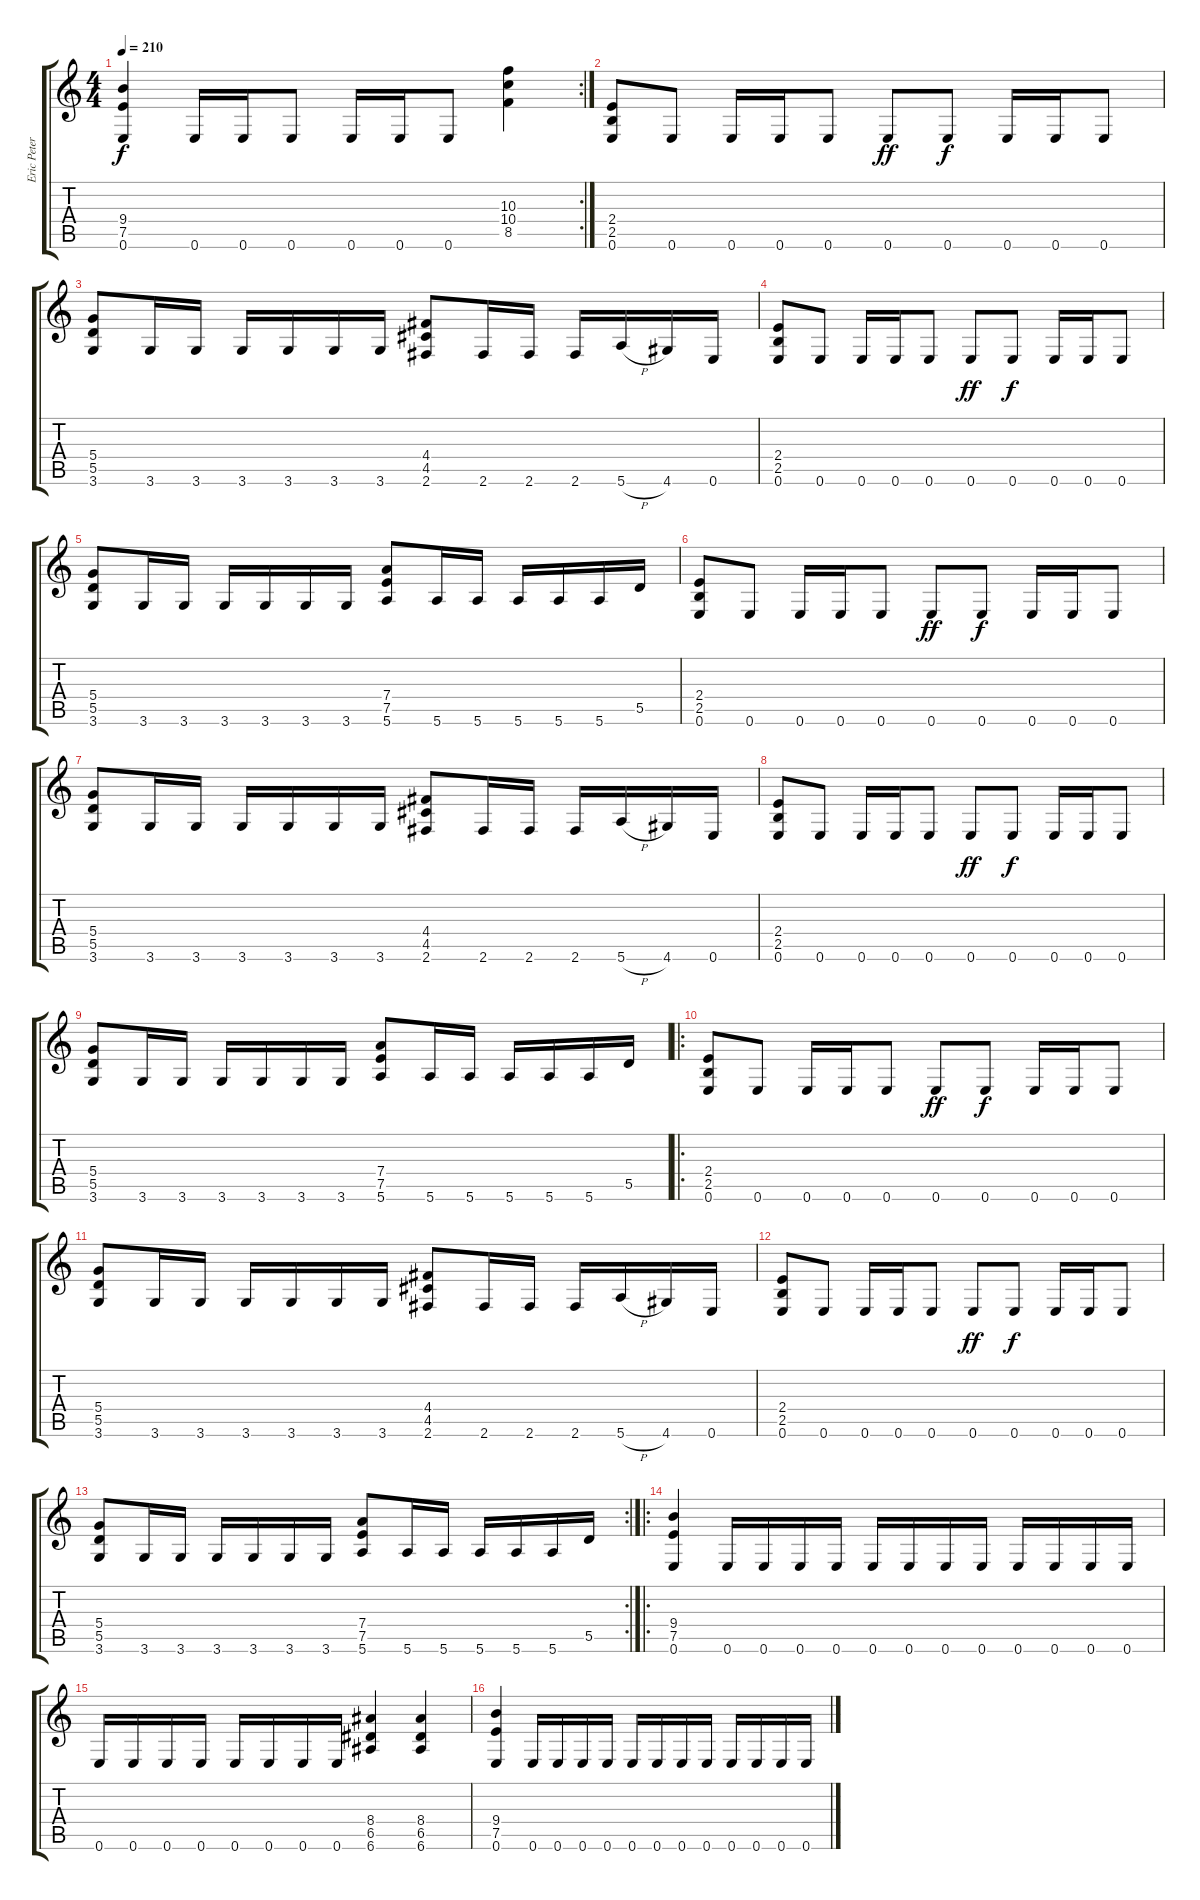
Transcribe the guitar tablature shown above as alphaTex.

\track ("Eric Peterson" "Eric Peter") {instrument distortionguitar}
\staff {score tabs}
\tuning (E4 B3 G3 D3 A2 E2) {hide}
\rc 2
\ts (4 4)
\tempo 210
\clef g2
\ks c
(9.4 7.5 0.6).4{dy f} 0.6.16 0.6.16 0.6.8 0.6.16 0.6.16 0.6.8 (10.3 10.4 8.5).4 |
(2.4 2.5 0.6).8 0.6.8 0.6.16 0.6.16 0.6.8 0.6.8{dy ff} 0.6.8{dy f} 0.6.16 0.6.16 0.6.8 |
(5.4 5.5 3.6).8 3.6.16 3.6.16 3.6.16 3.6.16 3.6.16 3.6.16 (4.4 4.5 2.6).8 2.6.16 2.6.16 2.6.16 5.6{h}.16 4.6.16 0.6.16 |
(2.4 2.5 0.6).8 0.6.8 0.6.16 0.6.16 0.6.8 0.6.8{dy ff} 0.6.8{dy f} 0.6.16 0.6.16 0.6.8 |
(5.4 5.5 3.6).8 3.6.16 3.6.16 3.6.16 3.6.16 3.6.16 3.6.16 (7.4 7.5 5.6).8 5.6.16 5.6.16 5.6.16 5.6.16 5.6.16 5.5.16 |
(2.4 2.5 0.6).8 0.6.8 0.6.16 0.6.16 0.6.8 0.6.8{dy ff} 0.6.8{dy f} 0.6.16 0.6.16 0.6.8 |
(5.4 5.5 3.6).8 3.6.16 3.6.16 3.6.16 3.6.16 3.6.16 3.6.16 (4.4 4.5 2.6).8 2.6.16 2.6.16 2.6.16 5.6{h}.16 4.6.16 0.6.16 |
(2.4 2.5 0.6).8 0.6.8 0.6.16 0.6.16 0.6.8 0.6.8{dy ff} 0.6.8{dy f} 0.6.16 0.6.16 0.6.8 |
(5.4 5.5 3.6).8 3.6.16 3.6.16 3.6.16 3.6.16 3.6.16 3.6.16 (7.4 7.5 5.6).8 5.6.16 5.6.16 5.6.16 5.6.16 5.6.16 5.5.16 |
\ro
(2.4 2.5 0.6).8 0.6.8 0.6.16 0.6.16 0.6.8 0.6.8{dy ff} 0.6.8{dy f} 0.6.16 0.6.16 0.6.8 |
(5.4 5.5 3.6).8 3.6.16 3.6.16 3.6.16 3.6.16 3.6.16 3.6.16 (4.4 4.5 2.6).8 2.6.16 2.6.16 2.6.16 5.6{h}.16 4.6.16 0.6.16 |
(2.4 2.5 0.6).8 0.6.8 0.6.16 0.6.16 0.6.8 0.6.8{dy ff} 0.6.8{dy f} 0.6.16 0.6.16 0.6.8 |
\rc 2
(5.4 5.5 3.6).8 3.6.16 3.6.16 3.6.16 3.6.16 3.6.16 3.6.16 (7.4 7.5 5.6).8 5.6.16 5.6.16 5.6.16 5.6.16 5.6.16 5.5.16 |
\ro
(9.4 7.5 0.6).4 0.6.16 0.6.16 0.6.16 0.6.16 0.6.16 0.6.16 0.6.16 0.6.16 0.6.16 0.6.16 0.6.16 0.6.16 |
0.6.16 0.6.16 0.6.16 0.6.16 0.6.16 0.6.16 0.6.16 0.6.16 (8.4 6.5 6.6).4 (8.4 6.5 6.6).4 |
(9.4 7.5 0.6).4 0.6.16 0.6.16 0.6.16 0.6.16 0.6.16 0.6.16 0.6.16 0.6.16 0.6.16 0.6.16 0.6.16 0.6.16
